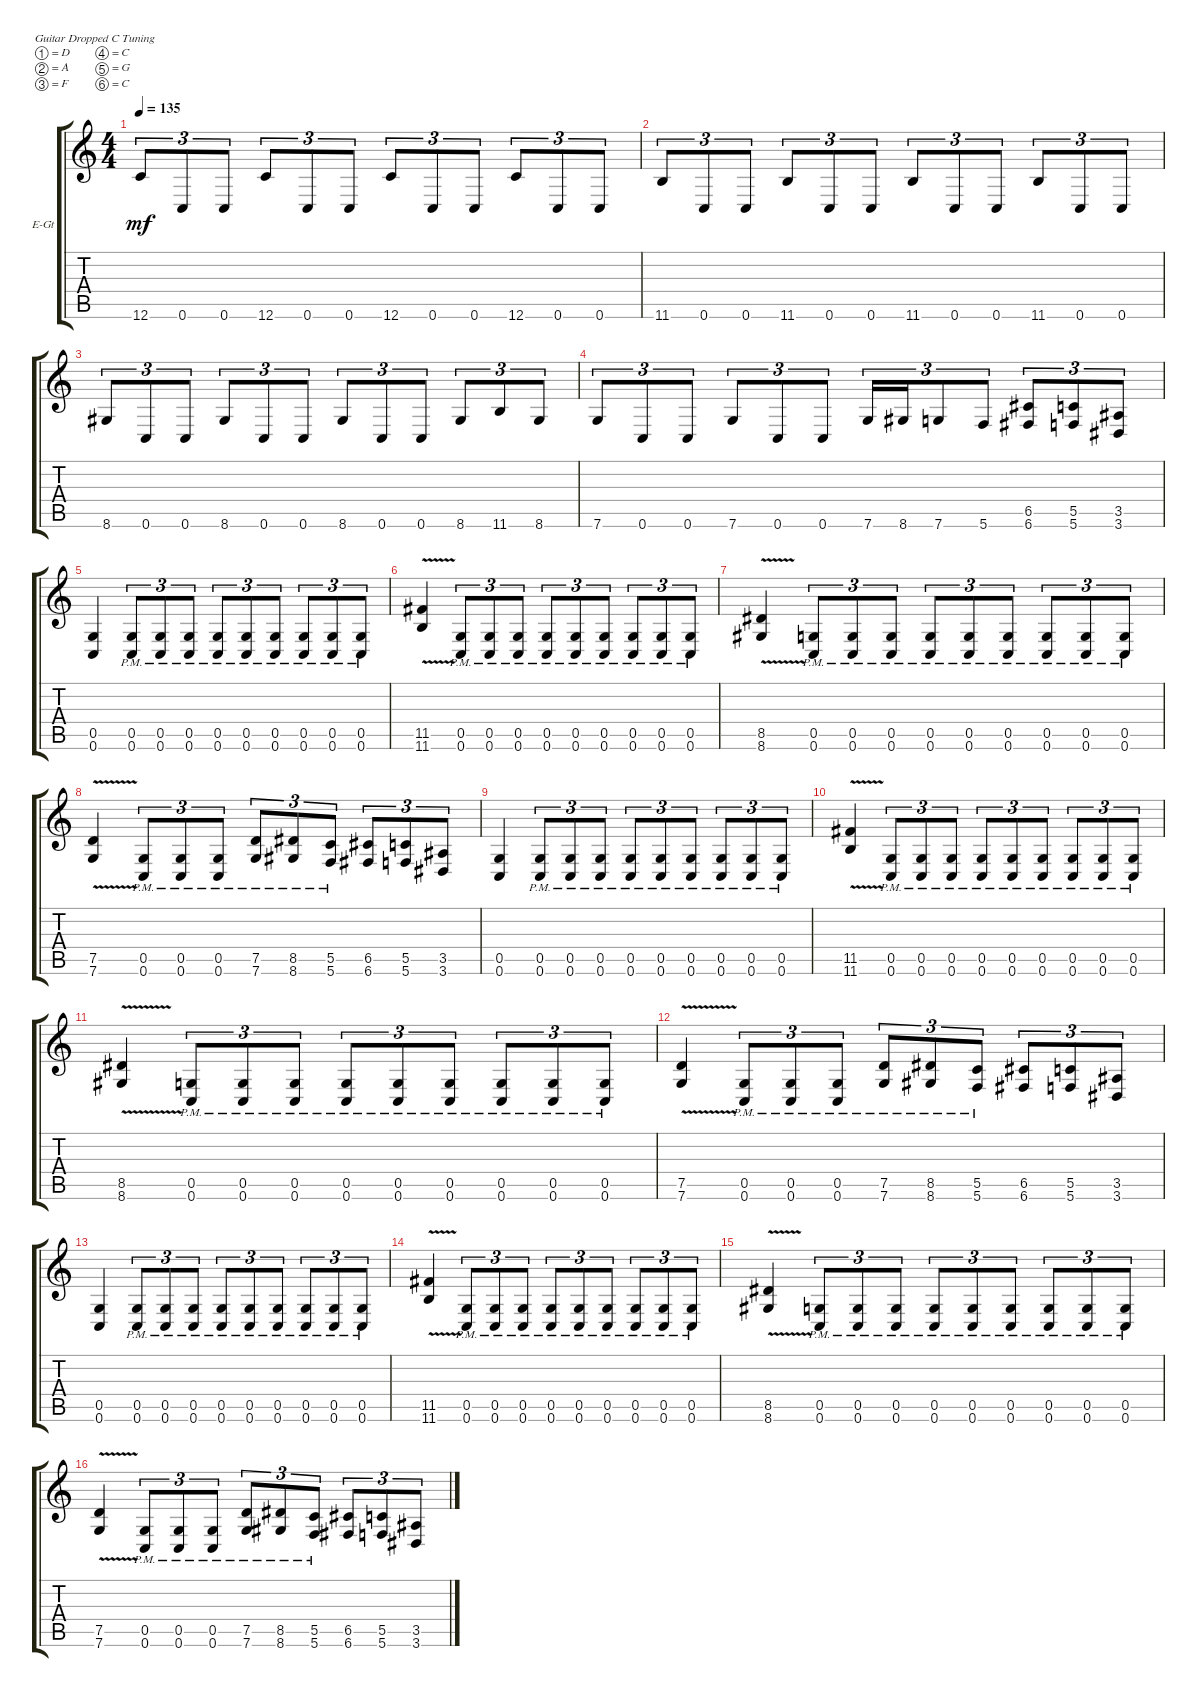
\defaultSystemsLayout 4
\bracketExtendMode groupsimilarinstruments
\firstSystemTrackNameOrientation horizontal
\otherSystemsTrackNameOrientation horizontal
\track ("Electric Guitar" "E-Gt") {instrument overdrivenguitar}
\staff {score tabs}
\tuning (D4 A3 F3 C3 G2 C2)
\ts (4 4)
\tempo 135
\clef g2
\ks c
12.6.8{tu (3 2) dy mf} 0.6.8{tu (3 2)} 0.6.8{tu (3 2)} 12.6.8{tu (3 2)} 0.6.8{tu (3 2)} 0.6.8{tu (3 2)} 12.6.8{tu (3 2)} 0.6.8{tu (3 2)} 0.6.8{tu (3 2)} 12.6.8{tu (3 2)} 0.6.8{tu (3 2)} 0.6.8{tu (3 2)} |
11.6.8{tu (3 2)} 0.6.8{tu (3 2)} 0.6.8{tu (3 2)} 11.6.8{tu (3 2)} 0.6.8{tu (3 2)} 0.6.8{tu (3 2)} 11.6.8{tu (3 2)} 0.6.8{tu (3 2)} 0.6.8{tu (3 2)} 11.6.8{tu (3 2)} 0.6.8{tu (3 2)} 0.6.8{tu (3 2)} |
8.6.8{tu (3 2)} 0.6.8{tu (3 2)} 0.6.8{tu (3 2)} 8.6.8{tu (3 2)} 0.6.8{tu (3 2)} 0.6.8{tu (3 2)} 8.6.8{tu (3 2)} 0.6.8{tu (3 2)} 0.6.8{tu (3 2)} 8.6.8{tu (3 2)} 11.6.8{tu (3 2)} 8.6.8{tu (3 2)} |
7.6.8{tu (3 2)} 0.6.8{tu (3 2)} 0.6.8{tu (3 2)} 7.6.8{tu (3 2)} 0.6.8{tu (3 2)} 0.6.8{tu (3 2)} 7.6.16{tu (3 2)} 8.6.16{tu (3 2)} 7.6.8{tu (3 2)} 5.6.8{tu (3 2)} (6.6 6.5).8{tu (3 2)} (5.6 5.5).8{tu (3 2)} (3.6 3.5).8{tu (3 2)} |
(0.5 0.6).4 (0.6{pm} 0.5{pm}).8{tu (3 2)} (0.6{pm} 0.5{pm}).8{tu (3 2)} (0.6{pm} 0.5{pm}).8{tu (3 2)} (0.6{pm} 0.5{pm}).8{tu (3 2)} (0.6{pm} 0.5{pm}).8{tu (3 2)} (0.6{pm} 0.5{pm}).8{tu (3 2)} (0.6{pm} 0.5{pm}).8{tu (3 2)} (0.6{pm} 0.5{pm}).8{tu (3 2)} (0.6{pm} 0.5{pm}).8{tu (3 2)} |
(11.5{v} 11.6{v}).4 (0.6{pm} 0.5{pm}).8{tu (3 2)} (0.6{pm} 0.5{pm}).8{tu (3 2)} (0.6{pm} 0.5{pm}).8{tu (3 2)} (0.6{pm} 0.5{pm}).8{tu (3 2)} (0.6{pm} 0.5{pm}).8{tu (3 2)} (0.6{pm} 0.5{pm}).8{tu (3 2)} (0.6{pm} 0.5{pm}).8{tu (3 2)} (0.6{pm} 0.5{pm}).8{tu (3 2)} (0.6{pm} 0.5{pm}).8{tu (3 2)} |
(8.5{v} 8.6{v}).4 (0.6{pm} 0.5{pm}).8{tu (3 2)} (0.6{pm} 0.5{pm}).8{tu (3 2)} (0.6{pm} 0.5{pm}).8{tu (3 2)} (0.6{pm} 0.5{pm}).8{tu (3 2)} (0.6{pm} 0.5{pm}).8{tu (3 2)} (0.6{pm} 0.5{pm}).8{tu (3 2)} (0.6{pm} 0.5{pm}).8{tu (3 2)} (0.6{pm} 0.5{pm}).8{tu (3 2)} (0.6{pm} 0.5{pm}).8{tu (3 2)} |
(7.5{v} 7.6{v}).4 (0.6{pm} 0.5{pm}).8{tu (3 2)} (0.6{pm} 0.5{pm}).8{tu (3 2)} (0.6{pm} 0.5{pm}).8{tu (3 2)} (7.6{pm} 7.5{pm}).8{tu (3 2)} (8.6{pm} 8.5{pm}).8{tu (3 2)} (5.6{pm} 5.5{pm}).8{tu (3 2)} (6.6 6.5).8{tu (3 2)} (5.6 5.5).8{tu (3 2)} (3.6 3.5).8{tu (3 2)} |
(0.5 0.6).4 (0.6{pm} 0.5{pm}).8{tu (3 2)} (0.6{pm} 0.5{pm}).8{tu (3 2)} (0.6{pm} 0.5{pm}).8{tu (3 2)} (0.6{pm} 0.5{pm}).8{tu (3 2)} (0.6{pm} 0.5{pm}).8{tu (3 2)} (0.6{pm} 0.5{pm}).8{tu (3 2)} (0.6{pm} 0.5{pm}).8{tu (3 2)} (0.6{pm} 0.5{pm}).8{tu (3 2)} (0.6{pm} 0.5{pm}).8{tu (3 2)} |
(11.5{v} 11.6{v}).4 (0.6{pm} 0.5{pm}).8{tu (3 2)} (0.6{pm} 0.5{pm}).8{tu (3 2)} (0.6{pm} 0.5{pm}).8{tu (3 2)} (0.6{pm} 0.5{pm}).8{tu (3 2)} (0.6{pm} 0.5{pm}).8{tu (3 2)} (0.6{pm} 0.5{pm}).8{tu (3 2)} (0.6{pm} 0.5{pm}).8{tu (3 2)} (0.6{pm} 0.5{pm}).8{tu (3 2)} (0.6{pm} 0.5{pm}).8{tu (3 2)} |
(8.5{v} 8.6{v}).4 (0.6{pm} 0.5{pm}).8{tu (3 2)} (0.6{pm} 0.5{pm}).8{tu (3 2)} (0.6{pm} 0.5{pm}).8{tu (3 2)} (0.6{pm} 0.5{pm}).8{tu (3 2)} (0.6{pm} 0.5{pm}).8{tu (3 2)} (0.6{pm} 0.5{pm}).8{tu (3 2)} (0.6{pm} 0.5{pm}).8{tu (3 2)} (0.6{pm} 0.5{pm}).8{tu (3 2)} (0.6{pm} 0.5{pm}).8{tu (3 2)} |
(7.5{v} 7.6{v}).4 (0.6{pm} 0.5{pm}).8{tu (3 2)} (0.6{pm} 0.5{pm}).8{tu (3 2)} (0.6{pm} 0.5{pm}).8{tu (3 2)} (7.6{pm} 7.5{pm}).8{tu (3 2)} (8.6{pm} 8.5{pm}).8{tu (3 2)} (5.6{pm} 5.5{pm}).8{tu (3 2)} (6.6 6.5).8{tu (3 2)} (5.6 5.5).8{tu (3 2)} (3.6 3.5).8{tu (3 2)} |
(0.5 0.6).4 (0.6{pm} 0.5{pm}).8{tu (3 2)} (0.6{pm} 0.5{pm}).8{tu (3 2)} (0.6{pm} 0.5{pm}).8{tu (3 2)} (0.6{pm} 0.5{pm}).8{tu (3 2)} (0.6{pm} 0.5{pm}).8{tu (3 2)} (0.6{pm} 0.5{pm}).8{tu (3 2)} (0.6{pm} 0.5{pm}).8{tu (3 2)} (0.6{pm} 0.5{pm}).8{tu (3 2)} (0.6{pm} 0.5{pm}).8{tu (3 2)} |
(11.5{v} 11.6{v}).4 (0.6{pm} 0.5{pm}).8{tu (3 2)} (0.6{pm} 0.5{pm}).8{tu (3 2)} (0.6{pm} 0.5{pm}).8{tu (3 2)} (0.6{pm} 0.5{pm}).8{tu (3 2)} (0.6{pm} 0.5{pm}).8{tu (3 2)} (0.6{pm} 0.5{pm}).8{tu (3 2)} (0.6{pm} 0.5{pm}).8{tu (3 2)} (0.6{pm} 0.5{pm}).8{tu (3 2)} (0.6{pm} 0.5{pm}).8{tu (3 2)} |
(8.5{v} 8.6{v}).4 (0.6{pm} 0.5{pm}).8{tu (3 2)} (0.6{pm} 0.5{pm}).8{tu (3 2)} (0.6{pm} 0.5{pm}).8{tu (3 2)} (0.6{pm} 0.5{pm}).8{tu (3 2)} (0.6{pm} 0.5{pm}).8{tu (3 2)} (0.6{pm} 0.5{pm}).8{tu (3 2)} (0.6{pm} 0.5{pm}).8{tu (3 2)} (0.6{pm} 0.5{pm}).8{tu (3 2)} (0.6{pm} 0.5{pm}).8{tu (3 2)} |
(7.5{v} 7.6{v}).4 (0.6{pm} 0.5{pm}).8{tu (3 2)} (0.6{pm} 0.5{pm}).8{tu (3 2)} (0.6{pm} 0.5{pm}).8{tu (3 2)} (7.6{pm} 7.5{pm}).8{tu (3 2)} (8.6{pm} 8.5{pm}).8{tu (3 2)} (5.6{pm} 5.5{pm}).8{tu (3 2)} (6.6 6.5).8{tu (3 2)} (5.6 5.5).8{tu (3 2)} (3.6 3.5).8{tu (3 2)}
